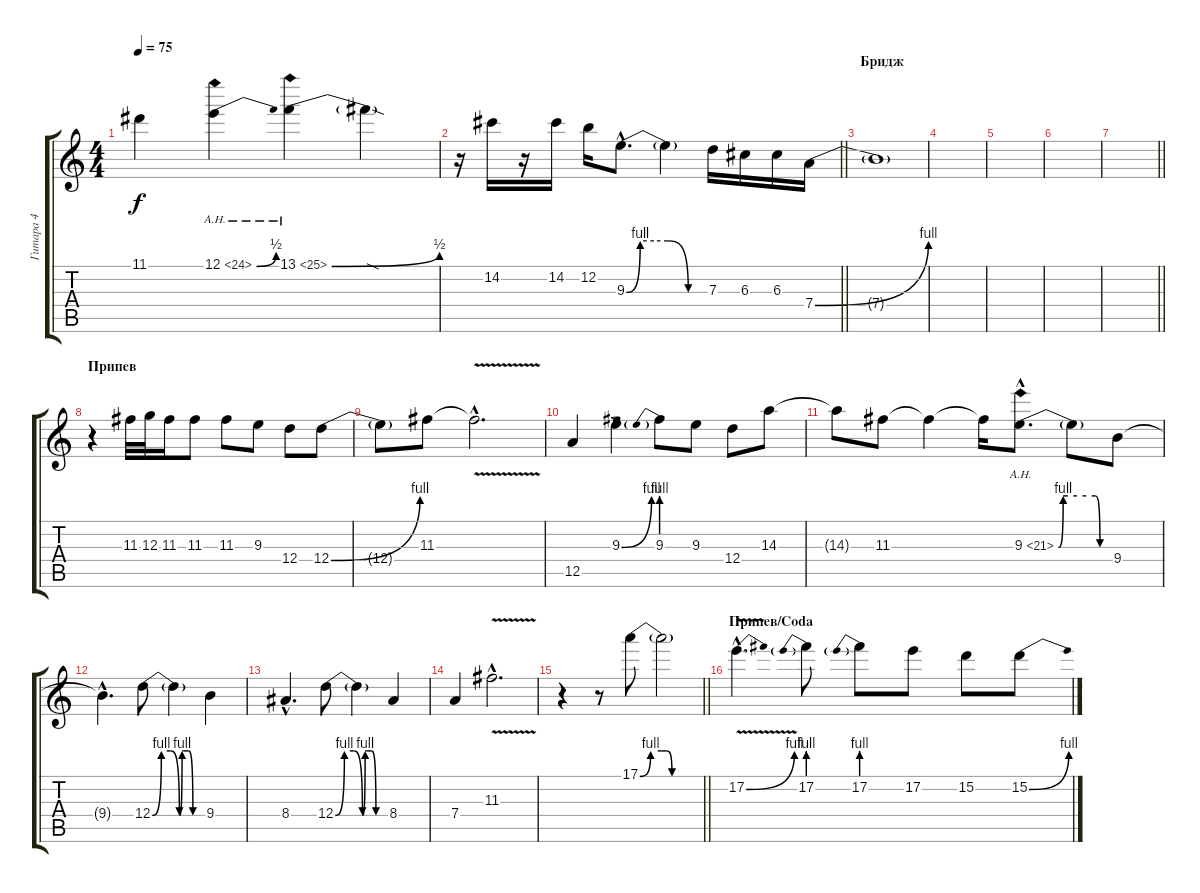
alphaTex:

\track ("Гитара 4" "Гитара 4") {instrument distortionguitar}
\staff {score tabs}
\tuning (E4 B3 G3 D3 A2 E2) {hide}
\ts (4 4)
\tempo 75
\clef g2
\ks c
11.1{t}.4{dy f} 12.1{be (bend 0 0 60 2) ah 12}.4 13.1{be (bend 0 0 60 2) ah 12}.4 13.1{sod t}.4 |
\barLineRight lightlight
r.16 14.2.16 r.16 14.2.16 12.2.16 9.3{be (custom 0 0 10 4 20 4 30 4 45 0 60 0) hac}.8{d} 9.3{t}.4 7.3.16 6.3.16 6.3.16 7.4{be (bend 0 0 60 4)}.16 |
\section ("" "Бридж")
7.4{t}.1 |
|
|
|
\barLineRight lightlight
|
\section ("" "Припев")
r.4{volume 12} 11.3.32 12.3.32 11.3.16 11.3.8 11.3.8 9.3.8 12.4.8 12.4{be (bend 0 0 60 4)}.8 |
12.4{t}.8 11.3.8 11.3{v hac t}.2{d} |
12.5.4 9.3{be (bend 0 0 60 4)}.4 9.3{be (prebend 0 4 60 4)}.8 9.3.8 12.4.8 14.3.8 |
14.3{t}.8 11.3.8 11.3{t}.4 11.3{t}.16 9.3{be (custom 0 0 5 4 10 4 20 4 30 4 40 4 45 0 60 0) ah 12 hac}.8{d} 9.3{t}.8 9.4.8 |
9.4{hac t}.4{d} 12.4{be (custom 0 0 10 4 20 4 30 0 33 4 35 4 40 4 45 0 50 0 53 0 60 0)}.8 12.4{t}.4 9.4.4 |
8.4{hac}.4{d} 12.4{be (custom 0 0 10 4 20 4 30 0 33 4 35 4 40 4 45 0 50 0 53 0 60 0)}.8 12.4{t}.4 8.4.4 |
7.4.4 11.3{v hac}.2{d} |
\barLineRight lightlight
r.4 r.8 17.1{be (custom 0 0 10 4 20 4 25 4 30 0 35 0 60 0)}.8 17.1{t}.2 |
\section ("" "Припев/Coda")
17.2{be (bend 0 0 60 4) v hac}.4{d} 17.2{be (prebend 0 4 60 4)}.8 17.2{be (prebend 0 4 60 4)}.8 17.2.8 15.2.8 15.2{be (bend 0 0 60 4)}.8
